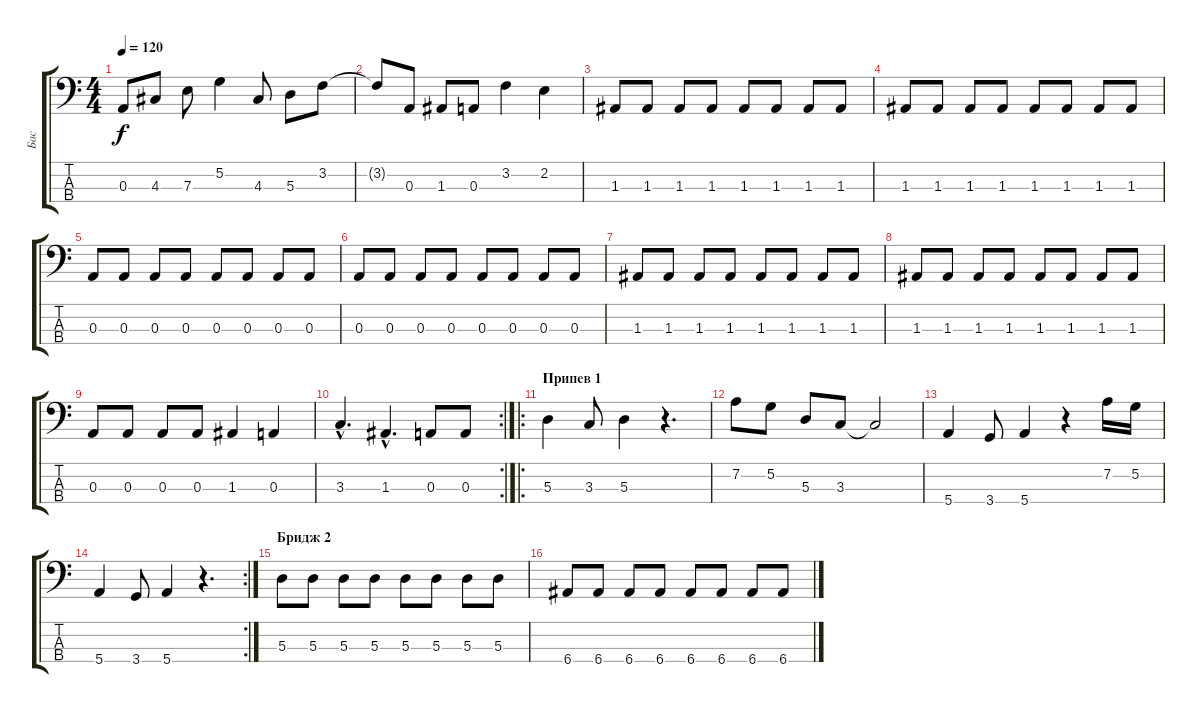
\track ("Бас" "Бас") {instrument electricbassfinger}
\staff {score tabs}
\tuning (G2 D2 A1 E1) {hide}
\ts (4 4)
\tempo 120
\clef f4
\ks c
0.3.8{dy f} 4.3.8 7.3.8 5.2.4 4.3.8 5.3.8 3.2.8 |
3.2{t}.8 0.3.8 1.3.8 0.3.8 3.2.4 2.2.4 |
1.3.8 1.3.8 1.3.8 1.3.8 1.3.8 1.3.8 1.3.8 1.3.8 |
1.3.8 1.3.8 1.3.8 1.3.8 1.3.8 1.3.8 1.3.8 1.3.8 |
0.3.8 0.3.8 0.3.8 0.3.8 0.3.8 0.3.8 0.3.8 0.3.8 |
0.3.8 0.3.8 0.3.8 0.3.8 0.3.8 0.3.8 0.3.8 0.3.8 |
1.3.8 1.3.8 1.3.8 1.3.8 1.3.8 1.3.8 1.3.8 1.3.8 |
1.3.8 1.3.8 1.3.8 1.3.8 1.3.8 1.3.8 1.3.8 1.3.8 |
0.3.8 0.3.8 0.3.8 0.3.8 1.3.4 0.3.4 |
\rc 2
3.3{hac}.4{d} 1.3{hac}.4{d} 0.3.8 0.3.8 |
\ro
\section ("" "Припев 1")
5.3.4 3.3.8 5.3.4 r.4{d} |
7.2.8 5.2.8 5.3.8 3.3.8 3.3{t}.2 |
5.4.4 3.4.8 5.4.4 r.4 7.2.16 5.2.16 |
\rc 2
5.4.4 3.4.8 5.4.4 r.4{d} |
\section ("" "Бридж 2")
5.3.8 5.3.8 5.3.8 5.3.8 5.3.8 5.3.8 5.3.8 5.3.8 |
6.4.8 6.4.8 6.4.8 6.4.8 6.4.8 6.4.8 6.4.8 6.4.8
